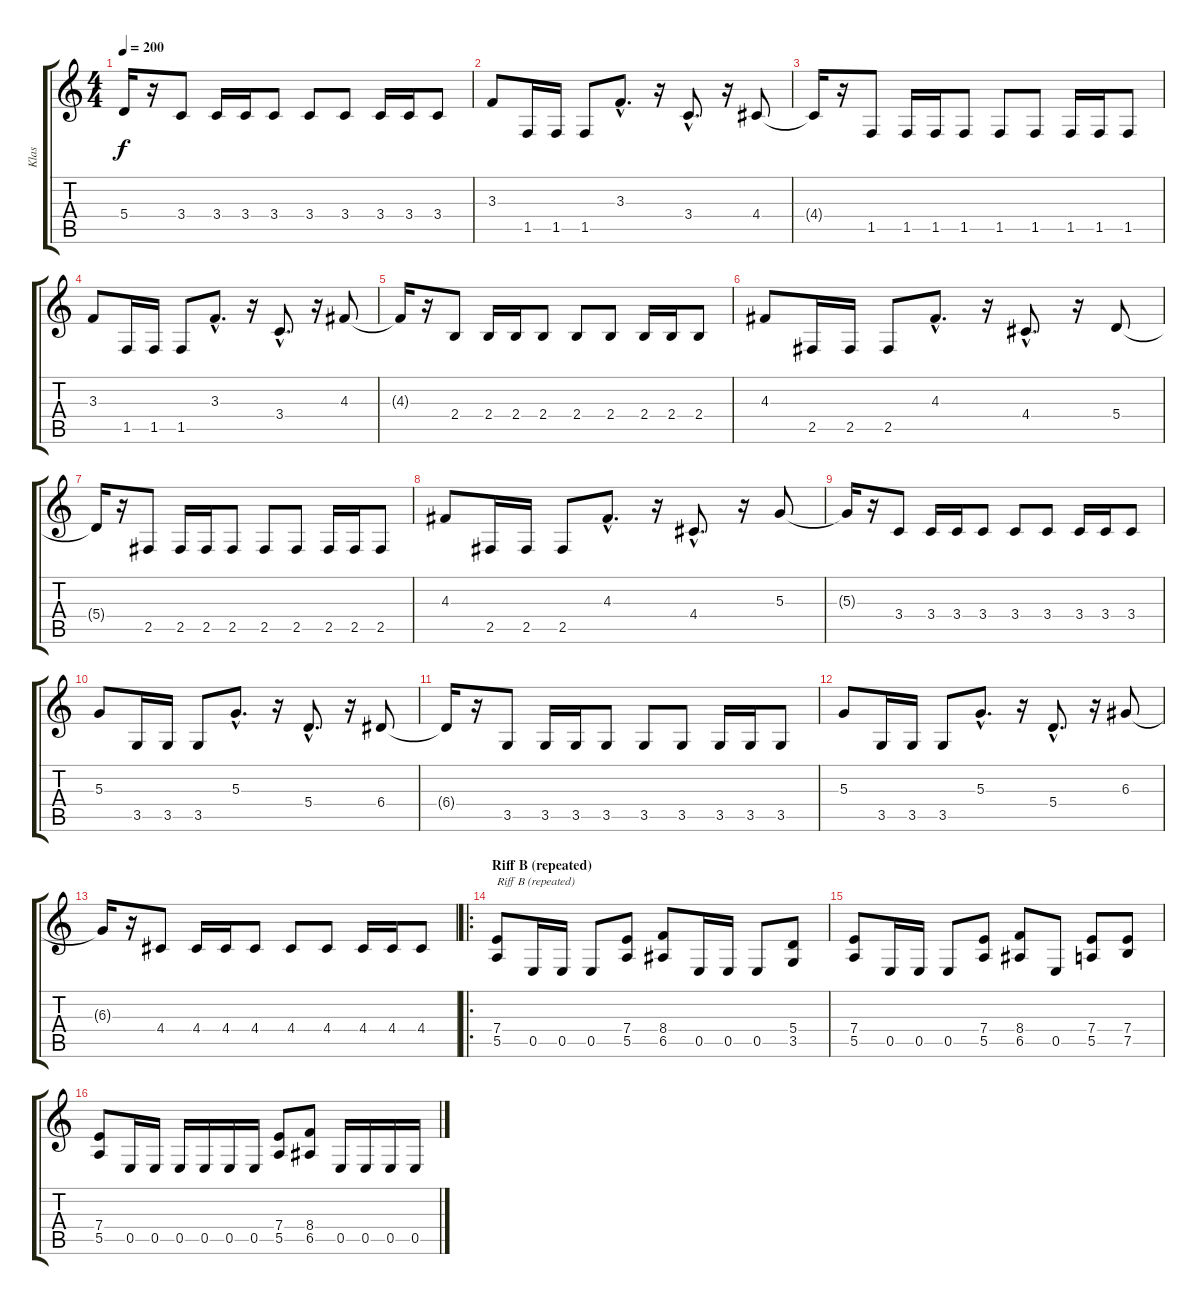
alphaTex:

\track ("Klas" "Klas") {instrument distortionguitar}
\staff {score tabs}
\tuning (B3 Gb3 D3 A2 E2 B1) {hide}
\ts (4 4)
\tempo 200
\clef g2
\ks c
5.4{t}.16{dy f} r.16 3.4.8 3.4.16 3.4.16 3.4.8 3.4.8 3.4.8 3.4.16 3.4.16 3.4.8 |
3.3.8 1.5.16 1.5.16 1.5.8 3.3{hac}.8{d} r.16 3.4{hac}.8{d} r.16 4.4.8 |
4.4{t}.16 r.16 1.5.8 1.5.16 1.5.16 1.5.8 1.5.8 1.5.8 1.5.16 1.5.16 1.5.8 |
3.3.8 1.5.16 1.5.16 1.5.8 3.3{hac}.8{d} r.16 3.4{hac}.8{d} r.16 4.3.8 |
4.3{t}.16 r.16 2.4.8 2.4.16 2.4.16 2.4.8 2.4.8 2.4.8 2.4.16 2.4.16 2.4.8 |
4.3.8 2.5.16 2.5.16 2.5.8 4.3{hac}.8{d} r.16 4.4{hac}.8{d} r.16 5.4.8 |
5.4{t}.16 r.16 2.5.8 2.5.16 2.5.16 2.5.8 2.5.8 2.5.8 2.5.16 2.5.16 2.5.8 |
4.3.8 2.5.16 2.5.16 2.5.8 4.3{hac}.8{d} r.16 4.4{hac}.8{d} r.16 5.3.8 |
5.3{t}.16 r.16 3.4.8 3.4.16 3.4.16 3.4.8 3.4.8 3.4.8 3.4.16 3.4.16 3.4.8 |
5.3.8 3.5.16 3.5.16 3.5.8 5.3{hac}.8{d} r.16 5.4{hac}.8{d} r.16 6.4.8 |
6.4{t}.16 r.16 3.5.8 3.5.16 3.5.16 3.5.8 3.5.8 3.5.8 3.5.16 3.5.16 3.5.8 |
5.3.8 3.5.16 3.5.16 3.5.8 5.3{hac}.8{d} r.16 5.4{hac}.8{d} r.16 6.3.8 |
6.3{t}.16 r.16 4.4.8 4.4.16 4.4.16 4.4.8 4.4.8 4.4.8 4.4.16 4.4.16 4.4.8 |
\ro
\section ("" "Riff B (repeated)")
(7.4 5.5).8{txt "Riff B (repeated)"} 0.5.16 0.5.16 0.5.8 (7.4 5.5).8 (8.4 6.5).8 0.5.16 0.5.16 0.5.8 (5.4 3.5).8 |
(7.4 5.5).8 0.5.16 0.5.16 0.5.8 (7.4 5.5).8 (8.4 6.5).8 0.5.8 (7.4 5.5).8 (7.4 7.5).8 |
(7.4 5.5).8 0.5.16 0.5.16 0.5.16 0.5.16 0.5.16 0.5.16 (7.4 5.5).8 (8.4 6.5).8 0.5.16 0.5.16 0.5.16 0.5.16
